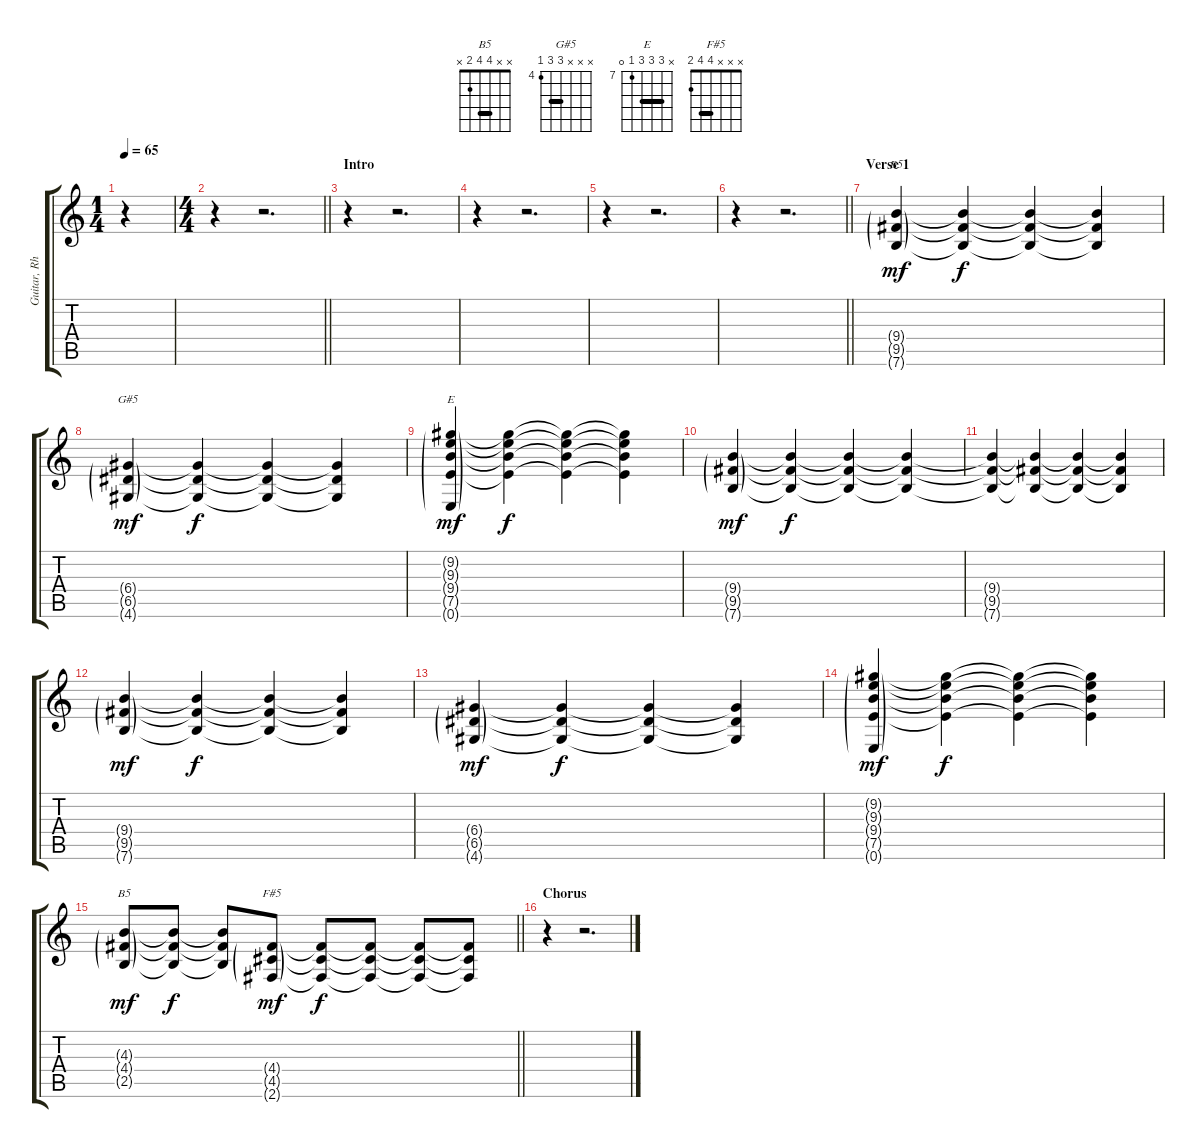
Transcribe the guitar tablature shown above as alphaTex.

\track ("Guitar, Rhythm" "Guitar, Rh") {instrument distortionguitar}
\staff {score tabs}
\tuning (E4 B3 G3 D3 A2 E2) {hide}
\chord ("B5" x x x 9 9 7) {firstfret 7 barre 9}
\chord ("G#5" x x x 6 6 4) {firstfret 4 barre 6}
\chord ("E" x 9 9 9 7 0) {firstfret 7 barre 9}
\chord ("B5" x x 4 4 2 x) {barre 4}
\chord ("F#5" x x x 4 4 2) {barre 4}
\voice
\ts (1 4)
\tempo 65
\clef g2
\ks c
r.4{dy mf instrument distortionguitar} |
\ts (4 4)
\barLineRight lightlight
r.4 r.2{d} |
\section ("" "Intro")
r.4 r.2{d} |
r.4 r.2{d} |
r.4 r.2{d} |
\barLineRight lightlight
r.4 r.2{d} |
\section ("" "Verse 1")
(9.4{g} 9.5{g} 7.6{g}).4{ch "B5"} (9.4{t} 9.5{t} 7.6{t}).4{dy f} (9.4{t} 9.5{t} 7.6{t}).4 (9.4{t} 9.5{t} 7.6{t}).4 |
(6.4{g} 6.5{g} 4.6{g}).4{ch "G#5" dy mf} (6.4{t} 6.5{t} 4.6{t}).4{dy f} (6.4{t} 6.5{t} 4.6{t}).4 (6.4{t} 6.5{t} 4.6{t}).4 |
(9.2{g} 9.3{g} 9.4{g} 7.5{g} 0.6{g}).4{ch "E" dy mf} (9.2{t} 9.3{t} 9.4{t} 7.5{t}).4{dy f} (9.2{t} 9.3{t} 9.4{t} 7.5{t}).4 (9.2{t} 9.3{t} 9.4{t} 7.5{t}).4 |
(9.4{g} 9.5{g} 7.6{g}).4{dy mf} (9.4{t} 9.5{t} 7.6{t}).4{dy f} (9.4{t} 9.5{t} 7.6{t}).4 (9.4{t} 9.5{t} 7.6{t}).4 |
(9.4{t} 9.5{t} 7.6{t}).4 (9.4{t} 9.5{t} 7.6{t}).4 (9.4{t} 9.5{t} 7.6{t}).4 (9.4{t} 9.5{t} 7.6{t}).4 |
(9.4{g} 9.5{g} 7.6{g}).4{dy mf} (9.4{t} 9.5{t} 7.6{t}).4{dy f} (9.4{t} 9.5{t} 7.6{t}).4 (9.4{t} 9.5{t} 7.6{t}).4 |
(6.4{g} 6.5{g} 4.6{g}).4{dy mf} (6.4{t} 6.5{t} 4.6{t}).4{dy f} (6.4{t} 6.5{t} 4.6{t}).4 (6.4{t} 6.5{t} 4.6{t}).4 |
(9.2{g} 9.3{g} 9.4{g} 7.5{g} 0.6{g}).4{dy mf} (9.2{t} 9.3{t} 9.4{t} 7.5{t}).4{dy f} (9.2{t} 9.3{t} 9.4{t} 7.5{t}).4 (9.2{t} 9.3{t} 9.4{t} 7.5{t}).4 |
\barLineRight lightlight
(4.3{g} 4.4{g} 2.5{g}).8{ch "B5" dy mf} (4.3{t} 4.4{t} 2.5{t}).8{dy f} (4.3{t} 4.4{t} 2.5{t}).8 (4.4{g} 4.5{g} 2.6{g}).8{ch "F#5" dy mf} (4.4{t} 4.5{t} 2.6{t}).8{dy f} (4.4{t} 4.5{t} 2.6{t}).8 (4.4{t} 4.5{t} 2.6{t}).8 (4.4{t} 4.5{t} 2.6{t}).8 |
\section ("" "Chorus")
r.4 r.2{d}
\voice
\clef g2
\ottava regular
\simile none
\ks c
r.4{dy f} |
\barLineRight lightlight
|
|
|
|
\barLineRight lightlight
|
|
|
|
|
|
|
|
|
\barLineRight lightlight
|
